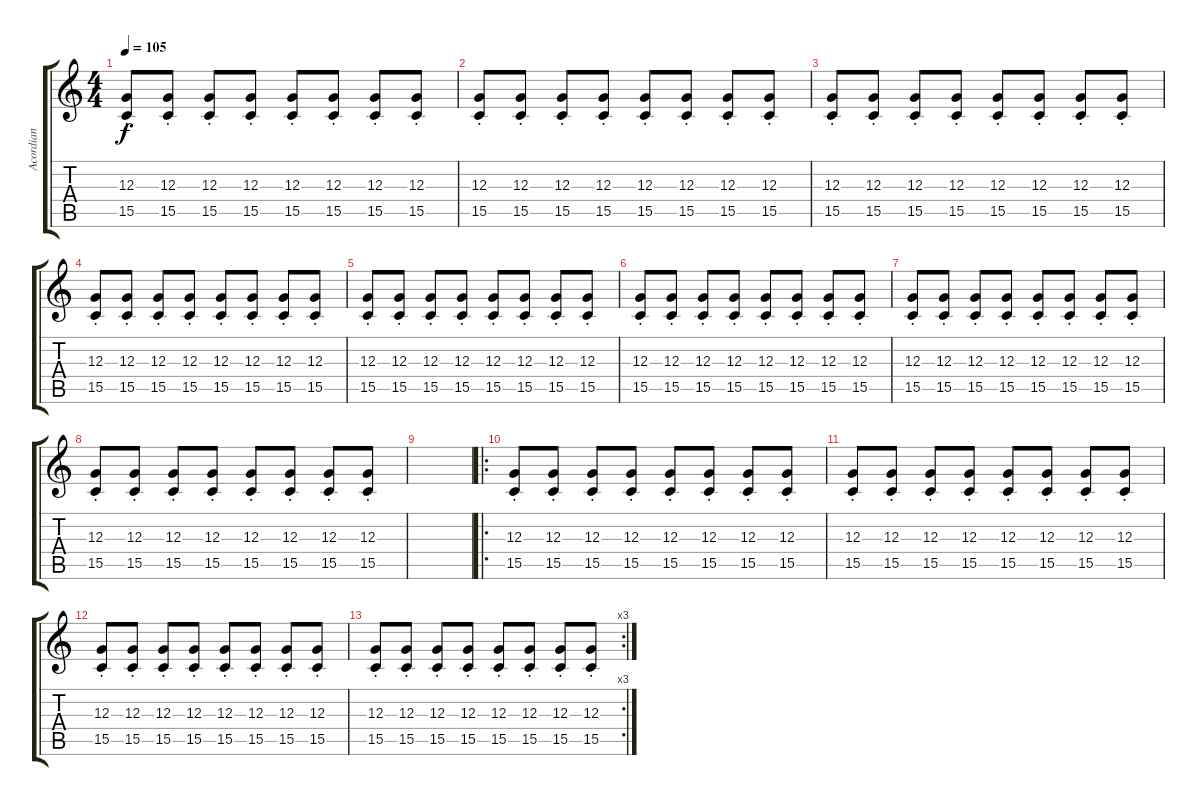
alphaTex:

\track ("Acordian" "Acordian") {instrument accordion}
\staff {score tabs}
\tuning (E4 B3 G3 D3 A2 E2) {hide}
\ts (4 4)
\tempo 105
\clef g2
\ks c
(12.3{st} 15.5{st}).8{dy f} (12.3{st} 15.5{st}).8 (12.3{st} 15.5{st}).8 (12.3{st} 15.5{st}).8 (12.3{st} 15.5{st}).8 (12.3{st} 15.5{st}).8 (12.3{st} 15.5{st}).8 (12.3{st} 15.5{st}).8 |
(12.3{st} 15.5{st}).8 (12.3{st} 15.5{st}).8 (12.3{st} 15.5{st}).8 (12.3{st} 15.5{st}).8 (12.3{st} 15.5{st}).8 (12.3{st} 15.5{st}).8 (12.3{st} 15.5{st}).8 (12.3{st} 15.5{st}).8 |
(12.3{st} 15.5{st}).8 (12.3{st} 15.5{st}).8 (12.3{st} 15.5{st}).8 (12.3{st} 15.5{st}).8 (12.3{st} 15.5{st}).8 (12.3{st} 15.5{st}).8 (12.3{st} 15.5{st}).8 (12.3{st} 15.5{st}).8 |
(12.3{st} 15.5{st}).8 (12.3{st} 15.5{st}).8 (12.3{st} 15.5{st}).8 (12.3{st} 15.5{st}).8 (12.3{st} 15.5{st}).8 (12.3{st} 15.5{st}).8 (12.3{st} 15.5{st}).8 (12.3{st} 15.5{st}).8 |
(12.3{st} 15.5{st}).8 (12.3{st} 15.5{st}).8 (12.3{st} 15.5{st}).8 (12.3{st} 15.5{st}).8 (12.3{st} 15.5{st}).8 (12.3{st} 15.5{st}).8 (12.3{st} 15.5{st}).8 (12.3{st} 15.5{st}).8 |
(12.3{st} 15.5{st}).8 (12.3{st} 15.5{st}).8 (12.3{st} 15.5{st}).8 (12.3{st} 15.5{st}).8 (12.3{st} 15.5{st}).8 (12.3{st} 15.5{st}).8 (12.3{st} 15.5{st}).8 (12.3{st} 15.5{st}).8 |
(12.3{st} 15.5{st}).8 (12.3{st} 15.5{st}).8 (12.3{st} 15.5{st}).8 (12.3{st} 15.5{st}).8 (12.3{st} 15.5{st}).8 (12.3{st} 15.5{st}).8 (12.3{st} 15.5{st}).8 (12.3{st} 15.5{st}).8 |
(12.3{st} 15.5{st}).8 (12.3{st} 15.5{st}).8 (12.3{st} 15.5{st}).8 (12.3{st} 15.5{st}).8 (12.3{st} 15.5{st}).8 (12.3{st} 15.5{st}).8 (12.3{st} 15.5{st}).8 (12.3{st} 15.5{st}).8 |
|
\ro
(12.3{st} 15.5{st}).8 (12.3{st} 15.5{st}).8 (12.3{st} 15.5{st}).8 (12.3{st} 15.5{st}).8 (12.3{st} 15.5{st}).8 (12.3{st} 15.5{st}).8 (12.3{st} 15.5{st}).8 (12.3{st} 15.5{st}).8 |
(12.3{st} 15.5{st}).8 (12.3{st} 15.5{st}).8 (12.3{st} 15.5{st}).8 (12.3{st} 15.5{st}).8 (12.3{st} 15.5{st}).8 (12.3{st} 15.5{st}).8 (12.3{st} 15.5{st}).8 (12.3{st} 15.5{st}).8 |
(12.3{st} 15.5{st}).8 (12.3{st} 15.5{st}).8 (12.3{st} 15.5{st}).8 (12.3{st} 15.5{st}).8 (12.3{st} 15.5{st}).8 (12.3{st} 15.5{st}).8 (12.3{st} 15.5{st}).8 (12.3{st} 15.5{st}).8 |
\rc 3
(12.3{st} 15.5{st}).8 (12.3{st} 15.5{st}).8 (12.3{st} 15.5{st}).8 (12.3{st} 15.5{st}).8 (12.3{st} 15.5{st}).8 (12.3{st} 15.5{st}).8 (12.3{st} 15.5{st}).8 (12.3{st} 15.5{st}).8
